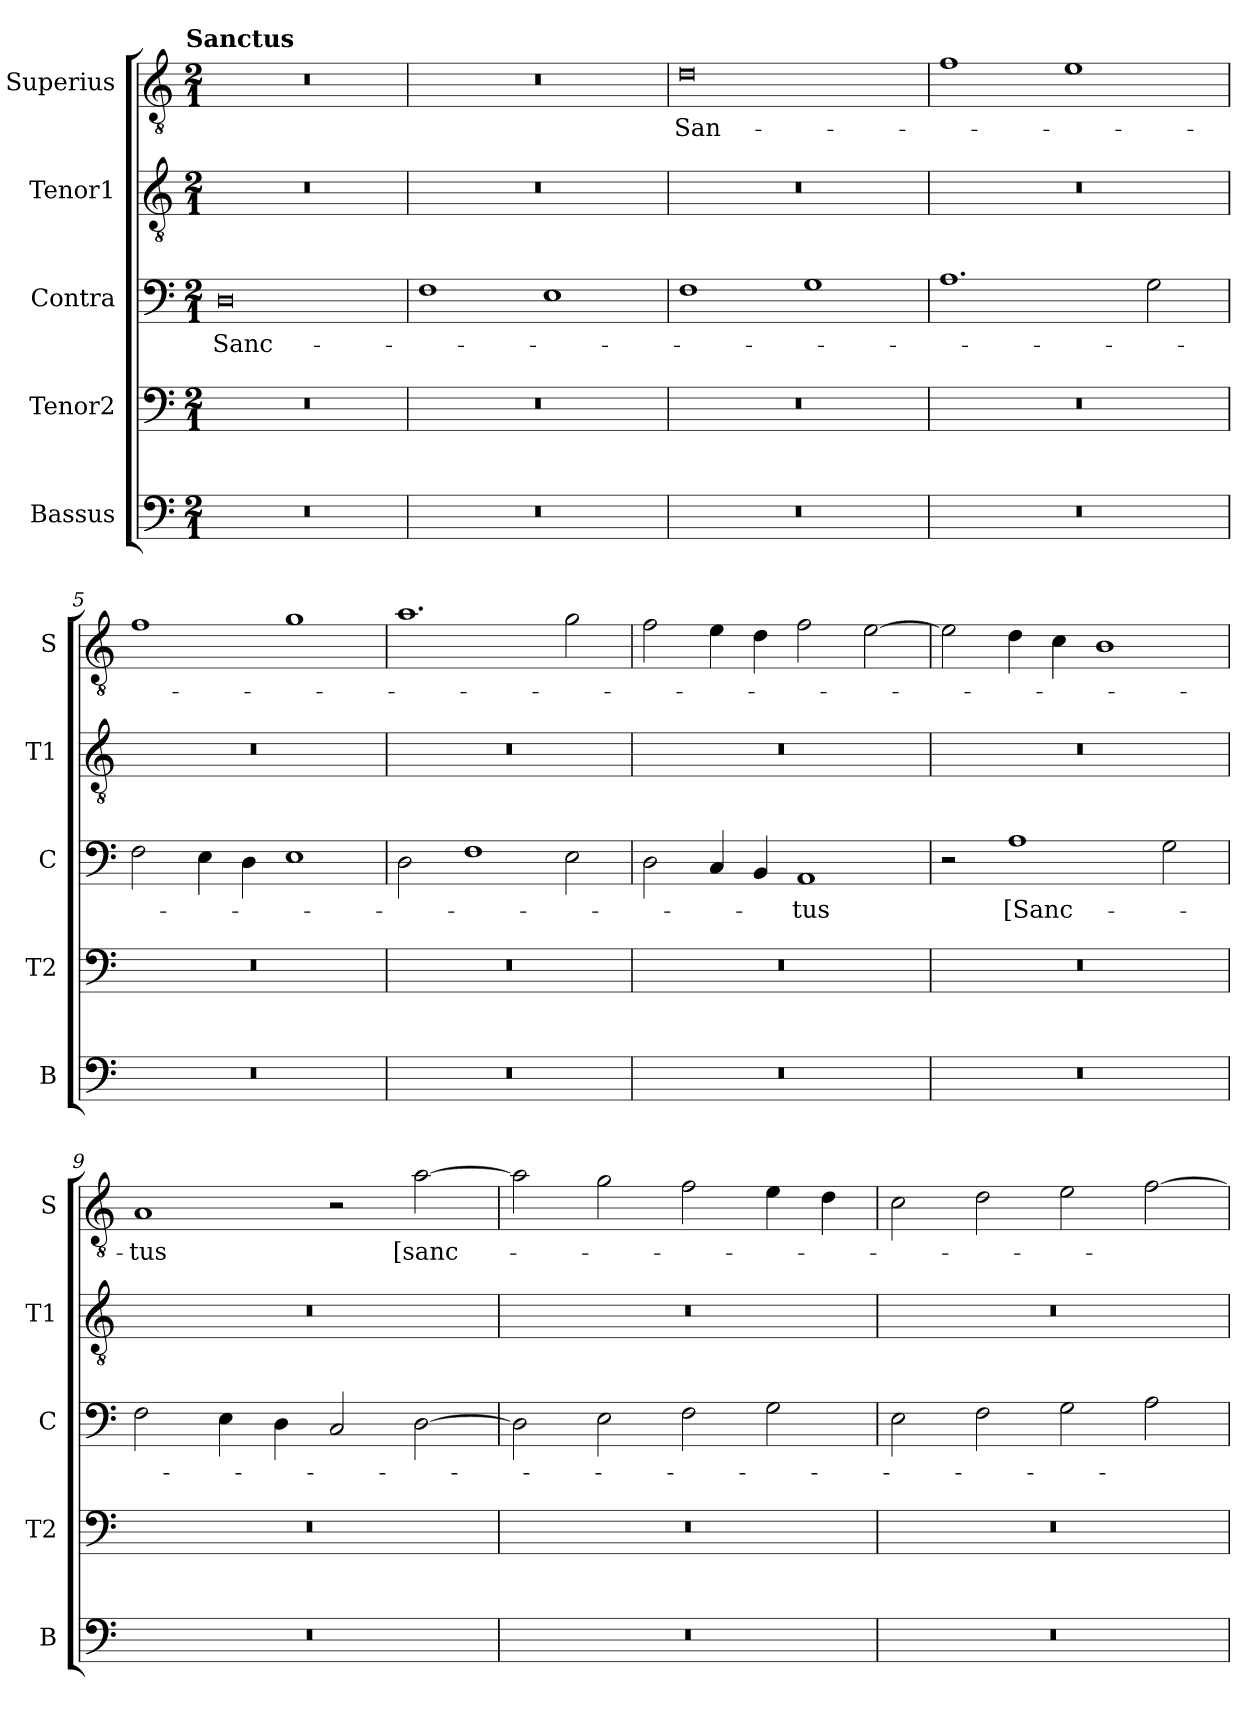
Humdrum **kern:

**kern	**kern	**kern	**text	**kern	**kern	**text
*part5	*part4	*part3	*part3	*part2	*part1	*part1
*staff5	*staff4	*staff3	*staff3	*staff2	*staff1	*staff1
*I"Bassus	*I"Tenor2	*I"Contra	*	*I"Tenor1	*I"Superius	*
*I'B	*I'T2	*I'C	*	*I'T1	*I'S	*
*clefF4	*clefF4	*clefF4	*	*clefGv2	*clefGv2	*
*k[]	*k[]	*k[]	*	*k[]	*k[]	*
!!LO:TX:omd:t=Sanctus
*M2/1	*M2/1	*M2/1	*	*M2/1	*M2/1	*
=1	=1	=1	=1	=1	=1	=1
0r	0r	0D	Sanc-	0r	0r	.
=2	=2	=2	=2	=2	=2	=2
0r	0r	1F	.	0r	0r	.
.	.	1E	.	.	.	.
=3	=3	=3	=3	=3	=3	=3
0r	0r	1F	.	0r	0d	San-
.	.	1G	.	.	.	.
=4	=4	=4	=4	=4	=4	=4
0r	0r	1.A	.	0r	1f	.
.	.	.	.	.	1e	.
.	.	2G\	.	.	.	.
=5	=5	=5	=5	=5	=5	=5
0r	0r	2F\	.	0r	1f	.
.	.	4E\	.	.	.	.
.	.	4D\	.	.	.	.
.	.	1E	.	.	1g	.
=6	=6	=6	=6	=6	=6	=6
0r	0r	2D\	.	0r	1.a	.
.	.	1F	.	.	.	.
.	.	2E\	.	.	2g\	.
=7	=7	=7	=7	=7	=7	=7
0r	0r	2D\	.	0r	2f\	.
.	.	4C/	.	.	4e\	.
.	.	4BB/	.	.	4d\	.
.	.	1AA	-tus	.	2f\	.
.	.	.	.	.	[2e\	.
=8	=8	=8	=8	=8	=8	=8
0r	0r	2r	.	0r	2e\]	.
.	.	1A	[Sanc-	.	4d\	.
.	.	.	.	.	4c\	.
.	.	.	.	.	1B	.
.	.	2G\	.	.	.	.
=9	=9	=9	=9	=9	=9	=9
0r	0r	2F\	.	0r	1A	-tus
.	.	4E\	.	.	.	.
.	.	4D\	.	.	.	.
.	.	2C/	.	.	2r	.
.	.	[2D\	.	.	[2a\	[sanc-
=10	=10	=10	=10	=10	=10	=10
0r	0r	2D\]	.	0r	2a\]	.
.	.	2E\	.	.	2g\	.
.	.	2F\	.	.	2f\	.
.	.	2G\	.	.	4e\	.
.	.	.	.	.	4d\	.
=11	=11	=11	=11	=11	=11	=11
0r	0r	2E\	.	0r	2c\	.
.	.	2F\	.	.	2d\	.
.	.	2G\	.	.	2e\	.
.	.	2A\	.	.	[2f\	.
=	=	=	=	=	=	=
*-	*-	*-	*-	*-	*-	*-
